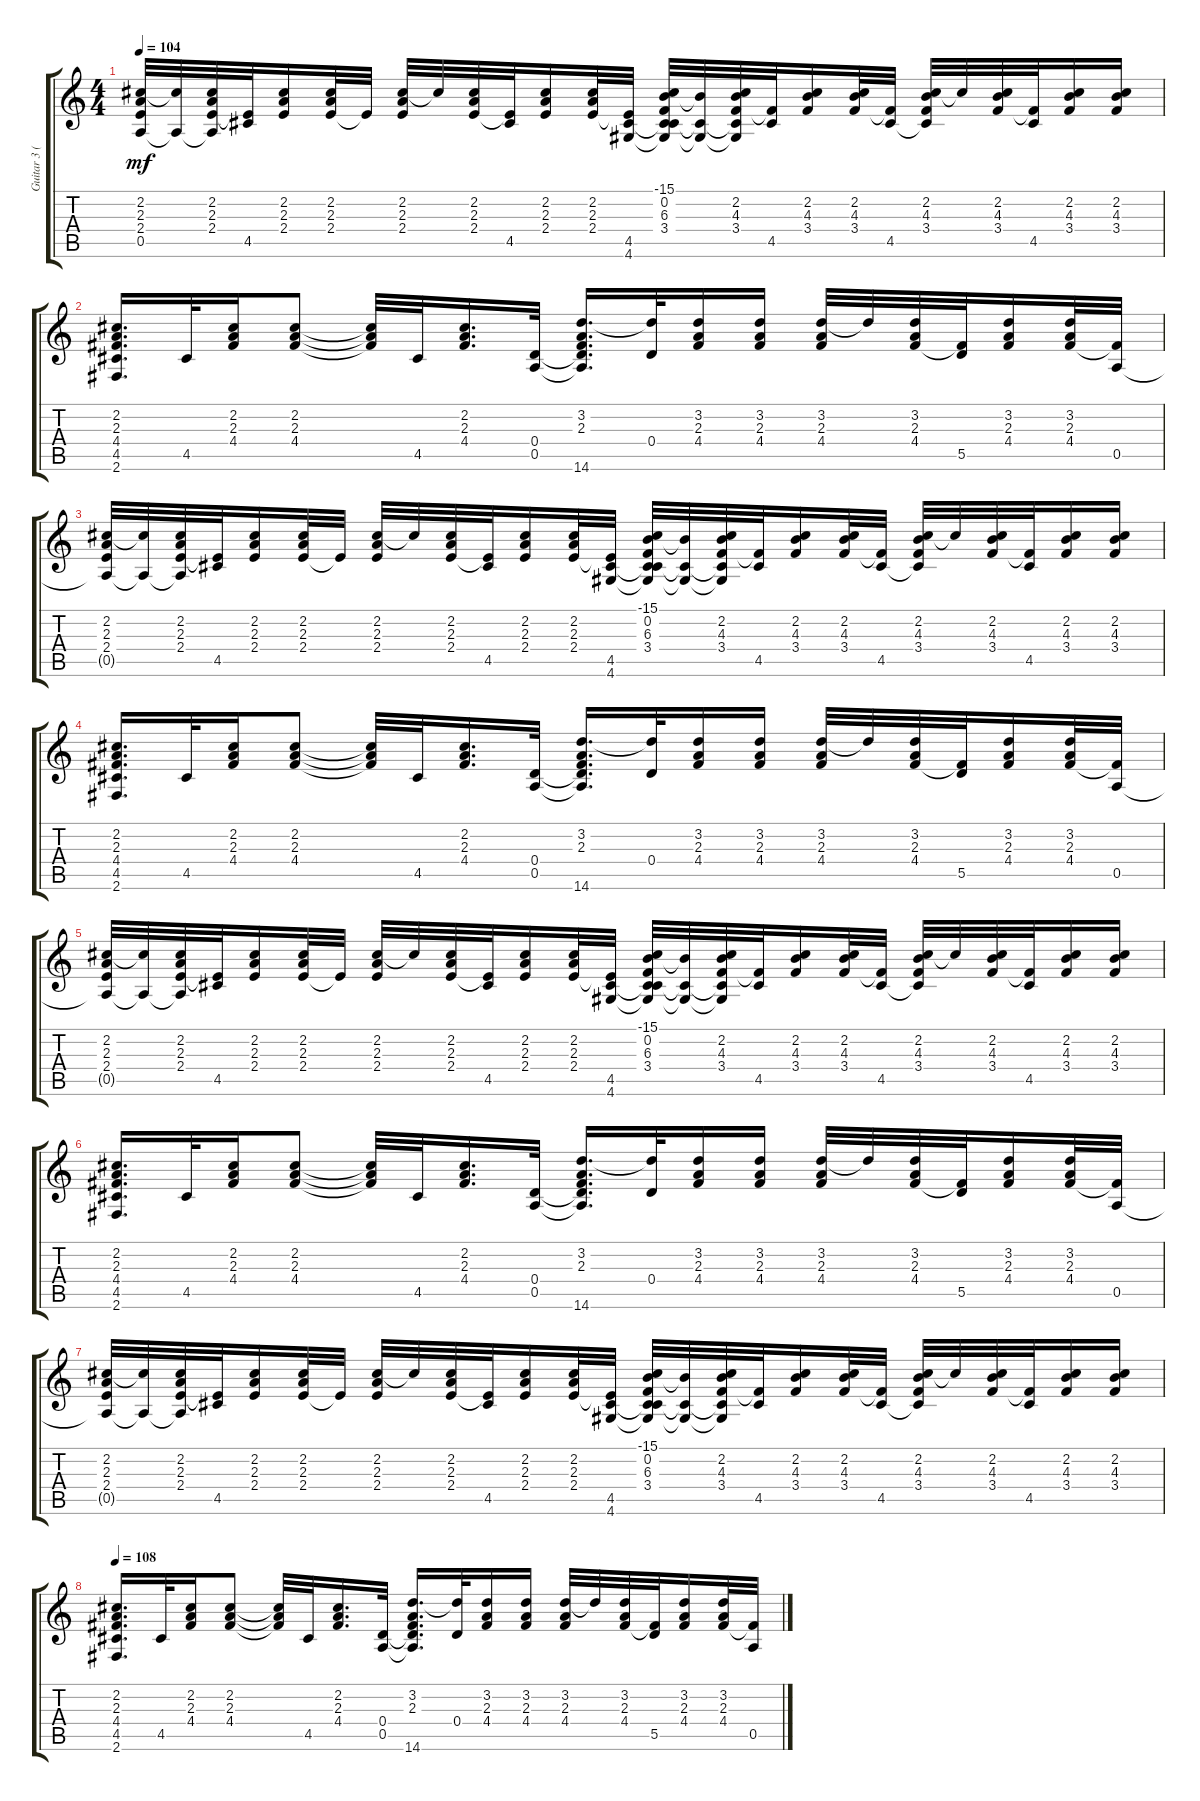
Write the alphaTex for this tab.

\track ("Guitar 3 (Staff 1)" "Guitar 3 (") {instrument electricguitarmuted}
\staff {score tabs}
\tuning (E4 B3 G3 D3 A2 E2) {hide}
\ts (4 4)
\tempo 104
\clef g2
\ks c
(2.2 2.3 2.4 0.5{t}).32{dy mf} (2.2{t} 0.5{t}).32 (2.2 2.3 2.4 0.5{t}).32 (2.4{t} 4.5).32 (2.2 2.3 2.4).16 (2.2 2.3 2.4).32 2.4{t}.32 (2.2 2.3 2.4).32 2.2{t}.32 (2.2 2.3 2.4).32 (2.4{t} 4.5).32 (2.2 2.3 2.4).16 (2.2 2.3 2.4).32 (2.4{t} 4.5 4.6).32 (-15.1 0.2 6.3 3.4 4.5{t} 4.6{t}).32 (0.2{t} 4.5{t} 4.6{t}).32 (2.2 4.3 3.4 4.5{t} 4.6{t}).32 (3.4{t} 4.5).32 (2.2 4.3 3.4).16 (2.2 4.3 3.4).32 (3.4{t} 4.5).32 (2.2 4.3 3.4 4.5{t}).32 2.2{t}.32 (2.2 4.3 3.4).32 (3.4{t} 4.5).32 (2.2 4.3 3.4).16 (2.2 4.3 3.4).16 |
(2.2 2.3 4.4 4.5 2.6).16{d} 4.5.32 (2.2 2.3 4.4).16 (2.2 2.3 4.4).8 (2.2{t} 2.3{t} 4.4{t}).32 4.5.32 (2.2 2.3 4.4).16{d} (0.4 0.5).32 (3.2 2.3 0.4{t} 0.5{t} 14.6).16{d} (3.2{t} 0.4).32 (3.2 2.3 4.4).16 (3.2 2.3 4.4).16 (3.2 2.3 4.4).32 3.2{t}.32 (3.2 2.3 4.4).32 (4.4{t} 5.5).32 (3.2 2.3 4.4).16 (3.2 2.3 4.4).32 (4.4{t} 0.5).32 |
(2.2 2.3 2.4 0.5{t}).32 (2.2{t} 0.5{t}).32 (2.2 2.3 2.4 0.5{t}).32 (2.4{t} 4.5).32 (2.2 2.3 2.4).16 (2.2 2.3 2.4).32 2.4{t}.32 (2.2 2.3 2.4).32 2.2{t}.32 (2.2 2.3 2.4).32 (2.4{t} 4.5).32 (2.2 2.3 2.4).16 (2.2 2.3 2.4).32 (2.4{t} 4.5 4.6).32 (-15.1 0.2 6.3 3.4 4.5{t} 4.6{t}).32 (0.2{t} 4.5{t} 4.6{t}).32 (2.2 4.3 3.4 4.5{t} 4.6{t}).32 (3.4{t} 4.5).32 (2.2 4.3 3.4).16 (2.2 4.3 3.4).32 (3.4{t} 4.5).32 (2.2 4.3 3.4 4.5{t}).32 2.2{t}.32 (2.2 4.3 3.4).32 (3.4{t} 4.5).32 (2.2 4.3 3.4).16 (2.2 4.3 3.4).16 |
(2.2 2.3 4.4 4.5 2.6).16{d} 4.5.32 (2.2 2.3 4.4).16 (2.2 2.3 4.4).8 (2.2{t} 2.3{t} 4.4{t}).32 4.5.32 (2.2 2.3 4.4).16{d} (0.4 0.5).32 (3.2 2.3 0.4{t} 0.5{t} 14.6).16{d} (3.2{t} 0.4).32 (3.2 2.3 4.4).16 (3.2 2.3 4.4).16 (3.2 2.3 4.4).32 3.2{t}.32 (3.2 2.3 4.4).32 (4.4{t} 5.5).32 (3.2 2.3 4.4).16 (3.2 2.3 4.4).32 (4.4{t} 0.5).32 |
(2.2 2.3 2.4 0.5{t}).32 (2.2{t} 0.5{t}).32 (2.2 2.3 2.4 0.5{t}).32 (2.4{t} 4.5).32 (2.2 2.3 2.4).16 (2.2 2.3 2.4).32 2.4{t}.32 (2.2 2.3 2.4).32 2.2{t}.32 (2.2 2.3 2.4).32 (2.4{t} 4.5).32 (2.2 2.3 2.4).16 (2.2 2.3 2.4).32 (2.4{t} 4.5 4.6).32 (-15.1 0.2 6.3 3.4 4.5{t} 4.6{t}).32 (0.2{t} 4.5{t} 4.6{t}).32 (2.2 4.3 3.4 4.5{t} 4.6{t}).32 (3.4{t} 4.5).32 (2.2 4.3 3.4).16 (2.2 4.3 3.4).32 (3.4{t} 4.5).32 (2.2 4.3 3.4 4.5{t}).32 2.2{t}.32 (2.2 4.3 3.4).32 (3.4{t} 4.5).32 (2.2 4.3 3.4).16 (2.2 4.3 3.4).16 |
(2.2 2.3 4.4 4.5 2.6).16{d} 4.5.32 (2.2 2.3 4.4).16 (2.2 2.3 4.4).8 (2.2{t} 2.3{t} 4.4{t}).32 4.5.32 (2.2 2.3 4.4).16{d} (0.4 0.5).32 (3.2 2.3 0.4{t} 0.5{t} 14.6).16{d} (3.2{t} 0.4).32 (3.2 2.3 4.4).16 (3.2 2.3 4.4).16 (3.2 2.3 4.4).32 3.2{t}.32 (3.2 2.3 4.4).32 (4.4{t} 5.5).32 (3.2 2.3 4.4).16 (3.2 2.3 4.4).32 (4.4{t} 0.5).32 |
(2.2 2.3 2.4 0.5{t}).32 (2.2{t} 0.5{t}).32 (2.2 2.3 2.4 0.5{t}).32 (2.4{t} 4.5).32 (2.2 2.3 2.4).16 (2.2 2.3 2.4).32 2.4{t}.32 (2.2 2.3 2.4).32 2.2{t}.32 (2.2 2.3 2.4).32 (2.4{t} 4.5).32 (2.2 2.3 2.4).16 (2.2 2.3 2.4).32 (2.4{t} 4.5 4.6).32 (-15.1 0.2 6.3 3.4 4.5{t} 4.6{t}).32 (0.2{t} 4.5{t} 4.6{t}).32 (2.2 4.3 3.4 4.5{t} 4.6{t}).32 (3.4{t} 4.5).32 (2.2 4.3 3.4).16 (2.2 4.3 3.4).32 (3.4{t} 4.5).32 (2.2 4.3 3.4 4.5{t}).32 2.2{t}.32 (2.2 4.3 3.4).32 (3.4{t} 4.5).32 (2.2 4.3 3.4).16 (2.2 4.3 3.4).16 |
\tempo 108
(2.2 2.3 4.4 4.5 2.6).16{d} 4.5.32 (2.2 2.3 4.4).16 (2.2 2.3 4.4).8 (2.2{t} 2.3{t} 4.4{t}).32 4.5.32 (2.2 2.3 4.4).16{d} (0.4 0.5).32 (3.2 2.3 0.4{t} 0.5{t} 14.6).16{d} (3.2{t} 0.4).32 (3.2 2.3 4.4).16 (3.2 2.3 4.4).16 (3.2 2.3 4.4).32 3.2{t}.32 (3.2 2.3 4.4).32 (4.4{t} 5.5).32 (3.2 2.3 4.4).16 (3.2 2.3 4.4).32 (4.4{t} 0.5).32
